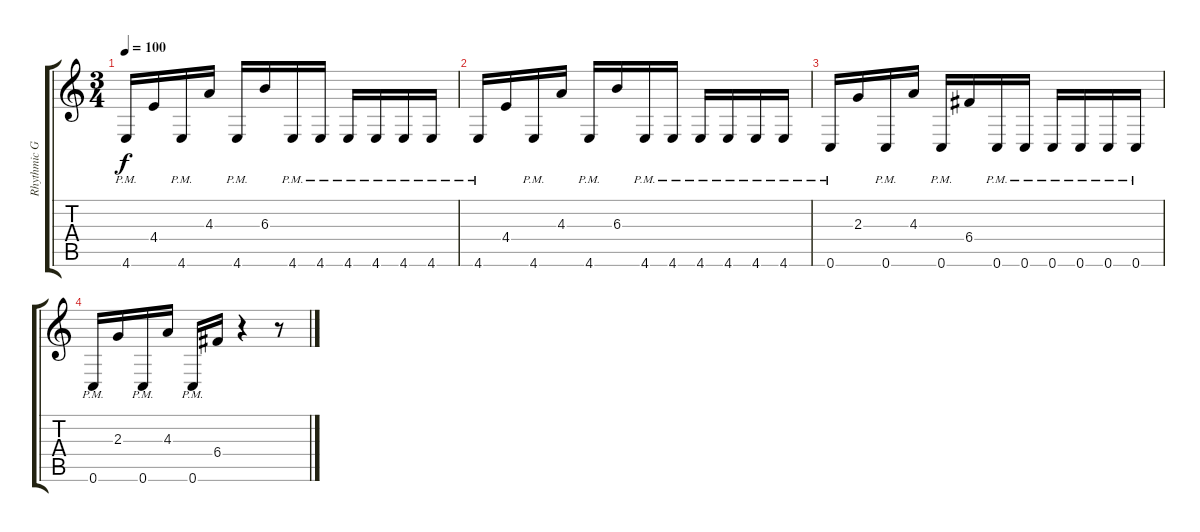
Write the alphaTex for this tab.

\track ("Rhythmic Guitar" "Rhythmic G") {instrument distortionguitar}
\staff {score tabs}
\tuning (D4 A3 F3 C3 G2 C2) {hide}
\ts (3 4)
\tempo 100
\clef g2
\ks c
4.6{pm}.16{dy f} 4.4.16 4.6{pm}.16 4.3.16 4.6{pm}.16 6.3.16 4.6{pm}.16 4.6{pm}.16 4.6{pm}.16 4.6{pm}.16 4.6{pm}.16 4.6{pm}.16 |
4.6{pm}.16 4.4.16 4.6{pm}.16 4.3.16 4.6{pm}.16 6.3.16 4.6{pm}.16 4.6{pm}.16 4.6{pm}.16 4.6{pm}.16 4.6{pm}.16 4.6{pm}.16 |
0.6{pm}.16 2.3.16 0.6{pm}.16 4.3.16 0.6{pm}.16 6.4.16 0.6{pm}.16 0.6{pm}.16 0.6{pm}.16 0.6{pm}.16 0.6{pm}.16 0.6{pm}.16 |
0.6{pm}.16 2.3.16 0.6{pm}.16 4.3.16 0.6{pm}.16 6.4.16 r.4 r.8
